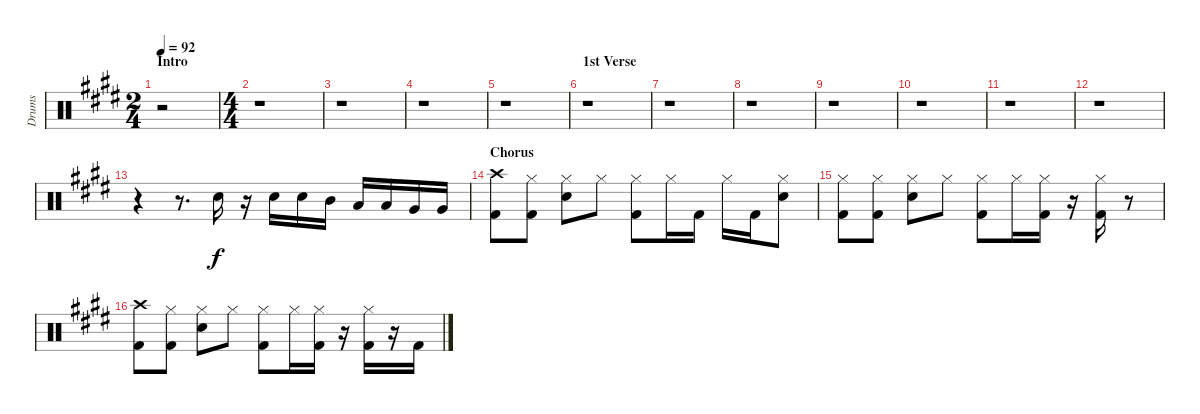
\track ("Drums" "Drums") {instrument percussion}
\staff {score}
\articulation defaults
\ts (2 4)
\section ("" "Intro")
\tempo 92
\clef neutral
\ks e
r.2{dy f} |
\ts (4 4)
r.1 |
r.1 |
r.1 |
r.1 |
\section ("" "1st Verse")
r.1 |
r.1 |
r.1 |
r.1 |
r.1 |
r.1 |
r.1 |
r.4 r.8{d} "Snare (hit) 2".16 r.16 "Snare (hit) 2".16 "Snare (hit) 2".16 "Mid Tom (hit)".16 "Low Tom (hit)".16 "Low Tom (hit)".16 "Very Low Tom (hit)".16 "Very Low Tom (hit)".16 |
\section ("" "Chorus")
("Crash high (hit)" "Kick (hit) 2").8 ("Hi-Hat (closed)" "Kick (hit) 2").8 ("Hi-Hat (closed)" "Snare (hit) 2").8 "Hi-Hat (closed)".8 ("Hi-Hat (closed)" "Kick (hit) 2").8 "Hi-Hat (closed)".16 "Kick (hit) 2".16 "Hi-Hat (closed)".16 "Kick (hit) 2".16 ("Hi-Hat (closed)" "Snare (hit) 2").8 |
("Hi-Hat (closed)" "Kick (hit) 2").8 ("Hi-Hat (closed)" "Kick (hit) 2").8 ("Hi-Hat (closed)" "Snare (hit) 2").8 "Hi-Hat (closed)".8 ("Hi-Hat (closed)" "Kick (hit) 2").8 "Hi-Hat (closed)".16 ("Hi-Hat (closed)" "Kick (hit) 2").16 r.16 ("Hi-Hat (closed)" "Kick (hit) 2").16 r.8 |
("Crash high (hit)" "Kick (hit) 2").8 ("Hi-Hat (closed)" "Kick (hit) 2").8 ("Hi-Hat (closed)" "Snare (hit) 2").8 "Hi-Hat (closed)".8 ("Hi-Hat (closed)" "Kick (hit) 2").8 "Hi-Hat (closed)".16 ("Hi-Hat (closed)" "Kick (hit) 2").16 r.16 ("Hi-Hat (closed)" "Kick (hit) 2").16 r.16 "Kick (hit) 2".16
